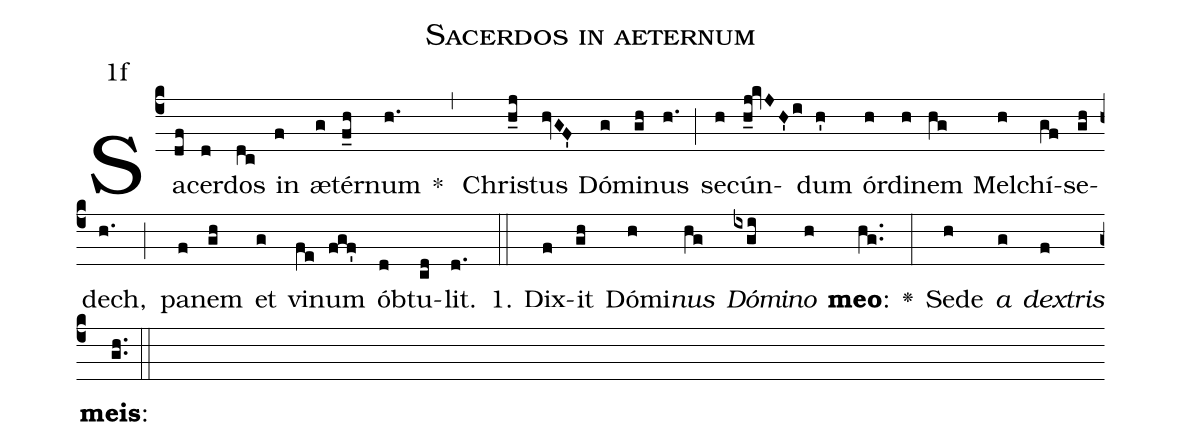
name:Sacerdos in aeternum;
office-part:Antiphona;
mode:1;
annotation:1f;
%%
(c4) Sa(df)cer(d)dos(dc) in(f) æ(g)tér(f_h)num(h.) * (,) Chri(h_j)stus(hvGF') Dó(g)mi(gh)nus(h.) (;) se(h)cún(h_j!kvJH'i)dum(h') ór(h)di(h)nem(hg) Mel(h)chí(gf)se(gh)dech,(h.) (;) pa(f)nem(gh) et(g) vi(fe)num(fgf') ób(d)tu(cd)lit.(d.) (::)

1. Dix(f)it(gh) Dómi(h)<i>nus</i>(hg) <i>Dómi</i>(ixgi)<i>no</i>(h) <b>meo</b>:(hg..) <v>\greheightstar</v>(:) Sede(h) <i>a</i>(g) <i>dextris</i>(f) <b>meis</b>:(gh..) (::)
